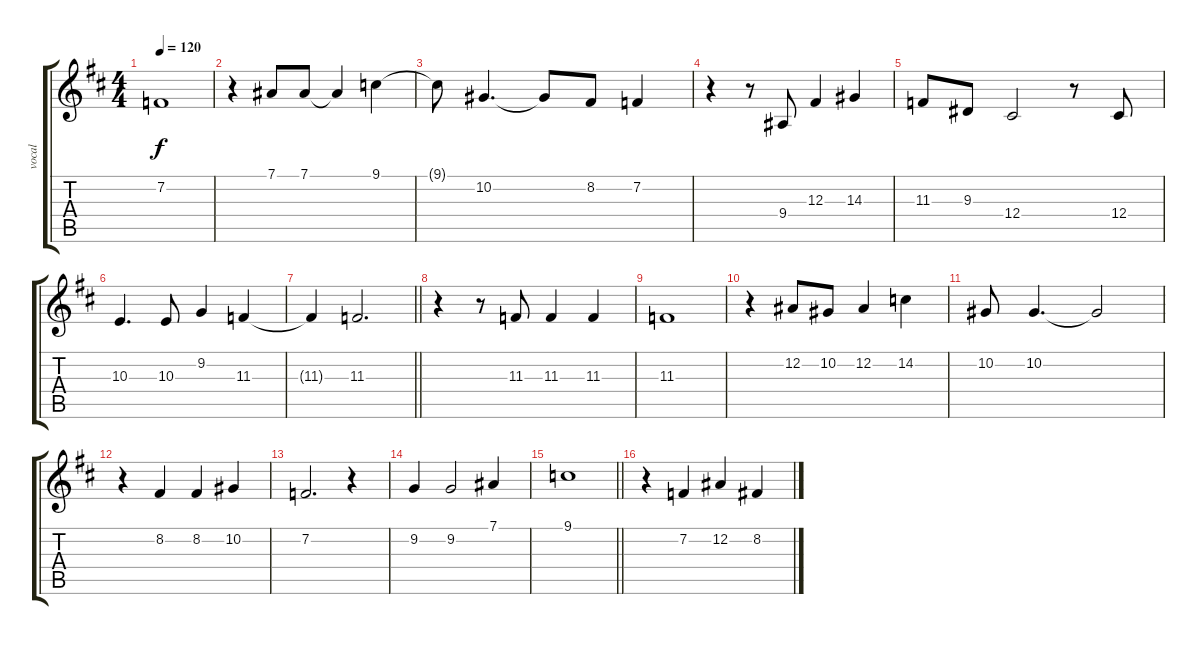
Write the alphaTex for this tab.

\track ("vocal" "vocal") {instrument stringensemble2}
\staff {score tabs}
\tuning (Eb4 Bb3 Gb3 Db3 Ab2 Eb2) {hide}
\ts (4 4)
\tempo 120
\clef g2
\ks bminor
7.2.1{dy f} |
r.4 7.1.8 7.1.8 7.1{t}.4 9.1.4 |
9.1{t}.8 10.2.4{d} 10.2{t}.8 8.2.8 7.2.4 |
r.4 r.8 9.4.8 12.3.4 14.3.4 |
11.3.8 9.3.8 12.4.2 r.8 12.4.8 |
10.3.4{d} 10.3.8 9.2.4 11.3.4 |
\barLineRight lightlight
11.3{t}.4 11.3.2{d} |
r.4 r.8 11.3.8 11.3.4 11.3.4 |
11.3.1 |
r.4 12.2.8 10.2.8 12.2.4 14.2.4 |
10.2.8 10.2.4{d} 10.2{t}.2 |
r.4 8.2.4 8.2.4 10.2.4 |
7.2.2{d} r.4 |
9.2.4 9.2.2 7.1.4 |
\barLineRight lightlight
9.1.1 |
r.4 7.2.4 12.2.4 8.2.4
